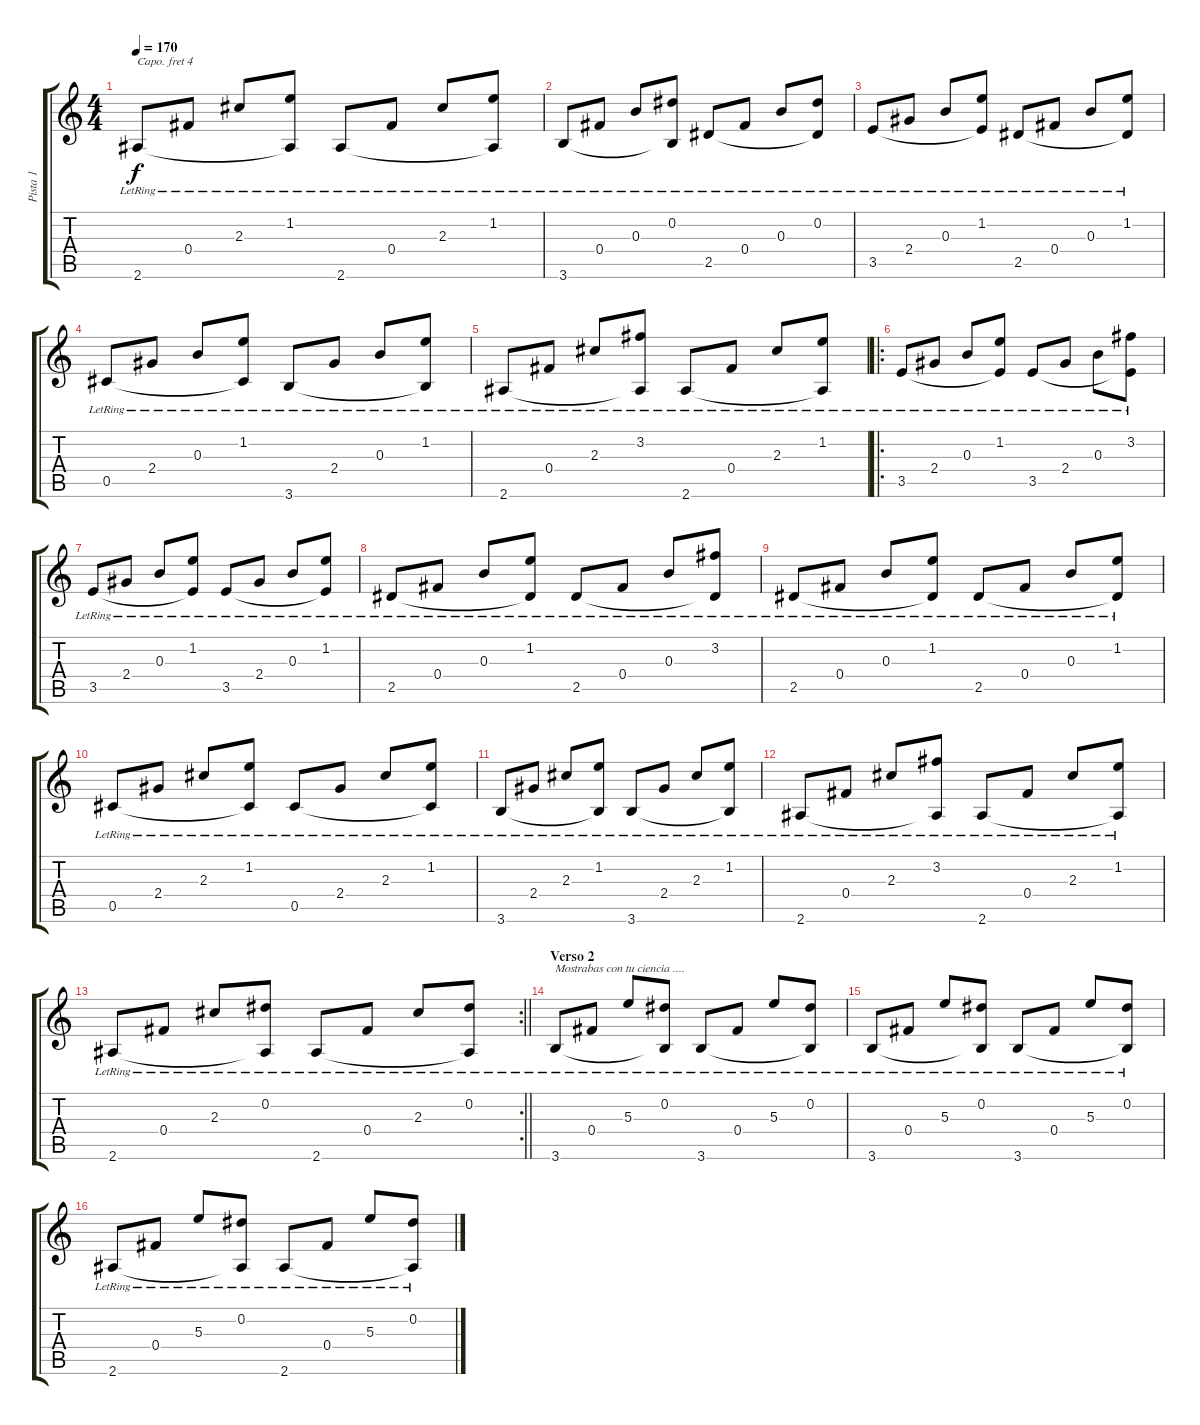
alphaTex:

\track ("Pista 1" "Pista 1") {instrument acousticguitarsteel}
\staff {score tabs}
\capo 4
\tuning (E4 B3 G3 D3 A2 E2) {hide}
\ts (4 4)
\tempo 170
\clef g2
\ks c
2.6{lr}.8{dy f} 0.4{lr}.8 2.3{lr}.8 (1.2{lr} 2.6{t}).8 2.6{lr}.8 0.4{lr}.8 2.3{lr}.8 (1.2{lr} 2.6{t}).8 |
3.6{lr}.8 0.4{lr}.8 0.3{lr}.8 (0.2{lr} 3.6{t}).8 2.5{lr}.8 0.4{lr}.8 0.3{lr}.8 (0.2{lr} 2.5{t}).8 |
3.5{lr}.8 2.4{lr}.8 0.3{lr}.8 (1.2{lr} 3.5{t}).8 2.5{lr}.8 0.4{lr}.8 0.3{lr}.8 (1.2{lr} 2.5{t}).8 |
0.5{lr}.8 2.4{lr}.8 0.3{lr}.8 (1.2{lr} 0.5{t}).8 3.6{lr}.8 2.4{lr}.8 0.3{lr}.8 (1.2{lr} 3.6{t}).8 |
2.6{lr}.8 0.4{lr}.8 2.3{lr}.8 (3.2{lr} 2.6{t}).8 2.6{lr}.8 0.4{lr}.8 2.3{lr}.8 (1.2{lr} 2.6{t}).8 |
\ro
3.5{lr}.8 2.4{lr}.8 0.3{lr}.8 (1.2{lr} 3.5{t}).8 3.5{lr}.8 2.4{lr}.8 0.3{lr}.8 (3.2{lr} 3.5{t}).8 |
3.5{lr}.8 2.4{lr}.8 0.3{lr}.8 (1.2{lr} 3.5{t}).8 3.5{lr}.8 2.4{lr}.8 0.3{lr}.8 (1.2{lr} 3.5{t}).8 |
2.5{lr}.8 0.4{lr}.8 0.3{lr}.8 (1.2{lr} 2.5{t}).8 2.5{lr}.8 0.4{lr}.8 0.3{lr}.8 (3.2{lr} 2.5{t}).8 |
2.5{lr}.8 0.4{lr}.8 0.3{lr}.8 (1.2{lr} 2.5{t}).8 2.5{lr}.8 0.4{lr}.8 0.3{lr}.8 (1.2{lr} 2.5{t}).8 |
0.5{lr}.8 2.4{lr}.8 2.3{lr}.8 (1.2{lr} 0.5{t}).8 0.5{lr}.8 2.4{lr}.8 2.3{lr}.8 (1.2{lr} 0.5{t}).8 |
3.6{lr}.8 2.4{lr}.8 2.3{lr}.8 (1.2{lr} 3.6{t}).8 3.6{lr}.8 2.4{lr}.8 2.3{lr}.8 (1.2{lr} 3.6{t}).8 |
2.6{lr}.8 0.4{lr}.8 2.3{lr}.8 (3.2{lr} 2.6{t}).8 2.6{lr}.8 0.4{lr}.8 2.3{lr}.8 (1.2{lr} 2.6{t}).8 |
\rc 2
\barLineRight lightlight
2.6{lr}.8 0.4{lr}.8 2.3{lr}.8 (0.2{lr} 2.6{t}).8 2.6{lr}.8 0.4{lr}.8 2.3{lr}.8 (0.2{lr} 2.6{t}).8 |
\section ("" "Verso 2")
3.6{lr}.8{txt "Mostrabas con tu ciencia ...."} 0.4{lr}.8 5.3{lr}.8 (0.2{lr} 3.6{t}).8 3.6{lr}.8 0.4{lr}.8 5.3{lr}.8 (0.2{lr} 3.6{t}).8 |
3.6{lr}.8 0.4{lr}.8 5.3{lr}.8 (0.2{lr} 3.6{t}).8 3.6{lr}.8 0.4{lr}.8 5.3{lr}.8 (0.2{lr} 3.6{t}).8 |
2.6{lr}.8 0.4{lr}.8 5.3{lr}.8 (0.2{lr} 2.6{t}).8 2.6{lr}.8 0.4{lr}.8 5.3{lr}.8 (0.2{lr} 2.6{t}).8
